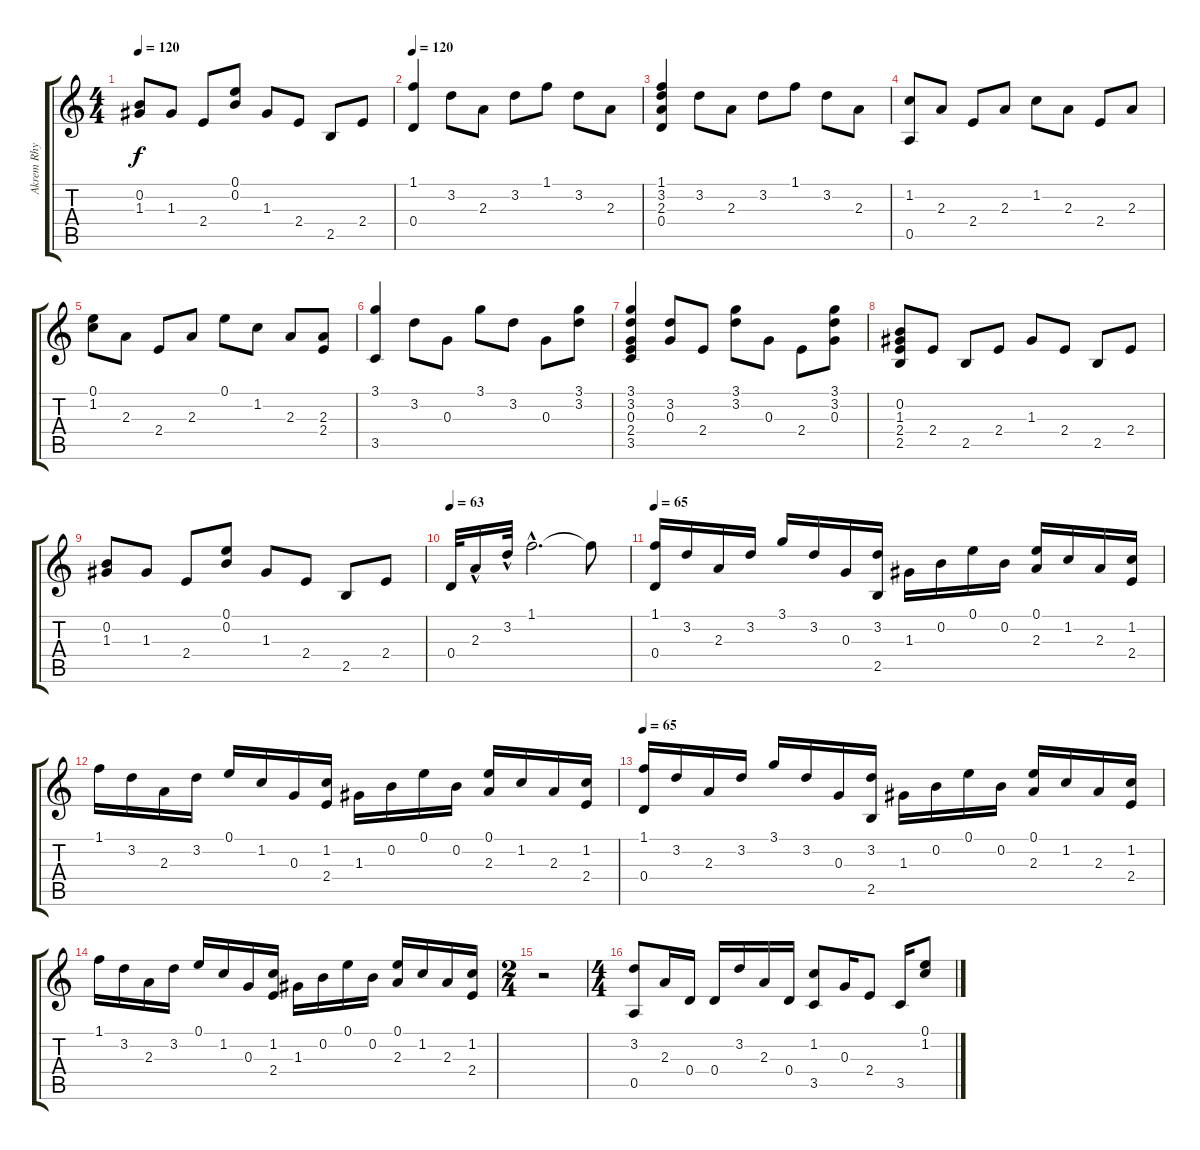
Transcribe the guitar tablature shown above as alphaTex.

\track ("Akrem Rhy" "Akrem Rhy") {instrument acousticguitarsteel}
\staff {score tabs}
\tuning (E4 B3 G3 D3 A2 E2) {hide}
\ts (4 4)
\tempo 120
\clef g2
\ks c
(0.2 1.3).8{dy f} 1.3.8 2.4.8 (0.1 0.2).8 1.3.8 2.4.8 2.5.8 2.4.8 |
\tempo 120
(1.1 0.4).4 3.2.8 2.3.8 3.2.8 1.1.8 3.2.8 2.3.8 |
(1.1 3.2 2.3 0.4).4 3.2.8 2.3.8 3.2.8 1.1.8 3.2.8 2.3.8 |
(1.2 0.5).8 2.3.8 2.4.8 2.3.8 1.2.8 2.3.8 2.4.8 2.3.8 |
(0.1 1.2).8 2.3.8 2.4.8 2.3.8 0.1.8 1.2.8 2.3.8 (2.3 2.4).8 |
(3.1 3.5).4 3.2.8 0.3.8 3.1.8 3.2.8 0.3.8 (3.1 3.2).8 |
(3.1 3.2 0.3 2.4 3.5).4 (3.2 0.3).8 2.4.8 (3.1 3.2).8 0.3.8 2.4.8 (3.1 3.2 0.3).8 |
(0.2 1.3 2.4 2.5).8 2.4.8 2.5.8 2.4.8 1.3.8 2.4.8 2.5.8 2.4.8 |
(0.2 1.3).8 1.3.8 2.4.8 (0.1 0.2).8 1.3.8 2.4.8 2.5.8 2.4.8 |
\tempo 63
0.4.32 2.3{hac}.16 3.2{hac}.32 1.1{hac}.2{d} 1.1{t}.8 |
\tempo 65
(1.1 0.4).16 3.2.16 2.3.16 3.2.16 3.1.16 3.2.16 0.3.16 (3.2 2.5).16 1.3.16 0.2.16 0.1.16 0.2.16 (0.1 2.3).16 1.2.16 2.3.16 (1.2 2.4).16 |
1.1.16 3.2.16 2.3.16 3.2.16 0.1.16 1.2.16 0.3.16 (1.2 2.4).16 1.3.16 0.2.16 0.1.16 0.2.16 (0.1 2.3).16 1.2.16 2.3.16 (1.2 2.4).16 |
\tempo 65
(1.1 0.4).16 3.2.16 2.3.16 3.2.16 3.1.16 3.2.16 0.3.16 (3.2 2.5).16 1.3.16 0.2.16 0.1.16 0.2.16 (0.1 2.3).16 1.2.16 2.3.16 (1.2 2.4).16 |
1.1.16 3.2.16 2.3.16 3.2.16 0.1.16 1.2.16 0.3.16 (1.2 2.4).16 1.3.16 0.2.16 0.1.16 0.2.16 (0.1 2.3).16 1.2.16 2.3.16 (1.2 2.4).16 |
\ts (2 4)
r.2 |
\ts (4 4)
(3.2 0.5).8 2.3.16 0.4.16 0.4.16 3.2.16 2.3.16 0.4.16 (1.2 3.5).8 0.3.16 2.4.8 3.5.16 (0.1 1.2).8
